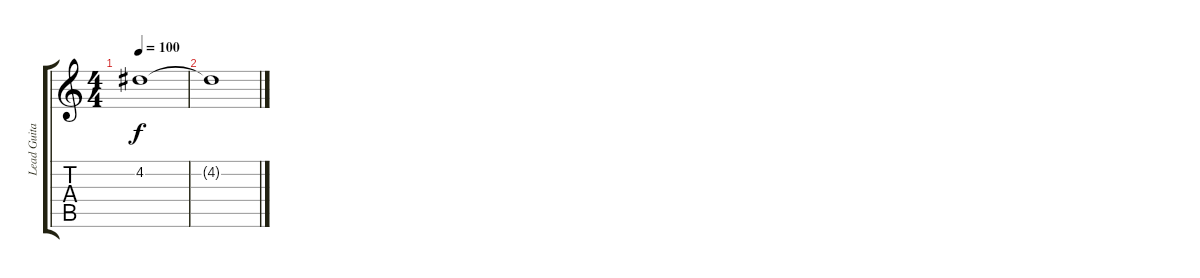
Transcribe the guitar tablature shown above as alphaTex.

\track ("Lead Guitar" "Lead Guita") {instrument distortionguitar}
\staff {score tabs}
\tuning (E4 B3 G3 D3 A2 E2) {hide}
\ts (4 4)
\tempo 100
\clef g2
\ks c
4.2{t}.1{dy f} |
4.2{t}.1
